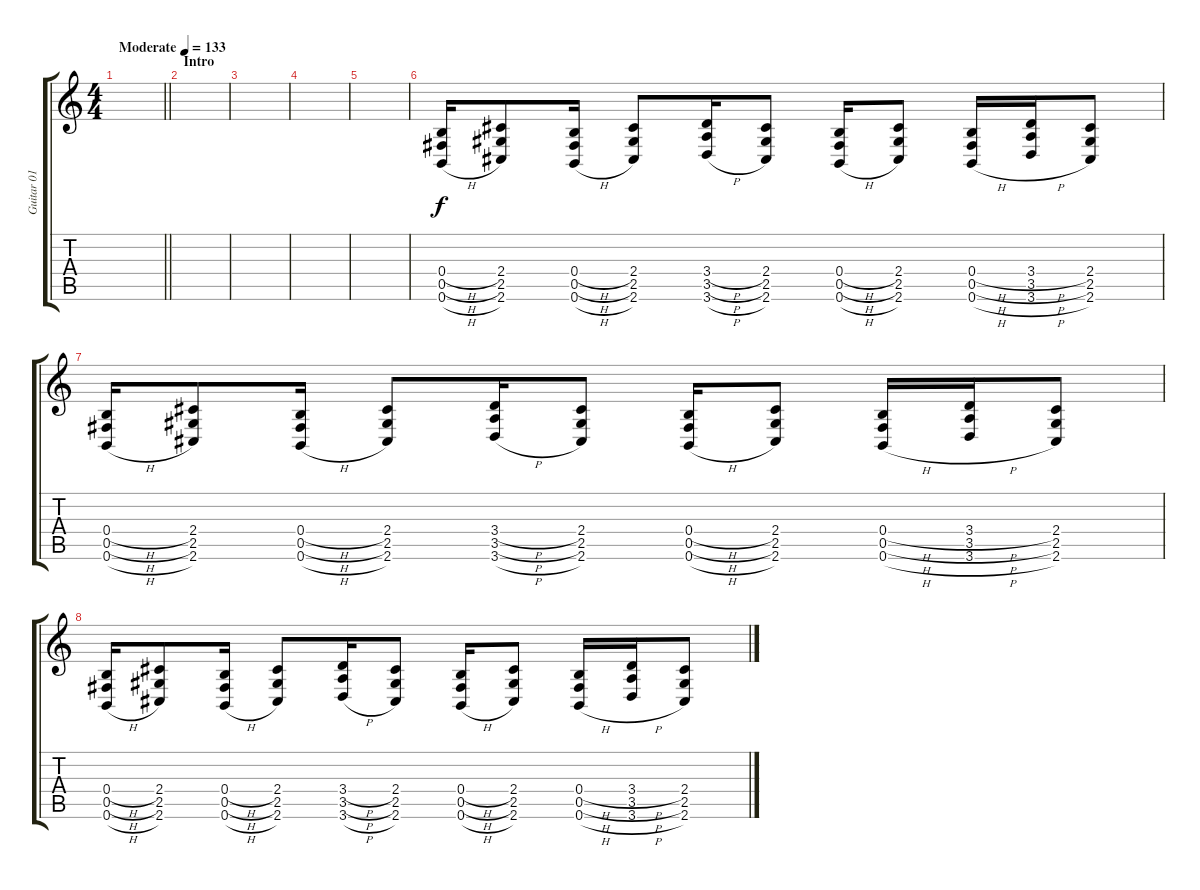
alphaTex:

\track ("Guitar 01" "Guitar 01") {instrument overdrivenguitar}
\staff {score tabs}
\tuning (Db4 Ab3 E3 B2 Gb2 B1) {hide}
\ts (4 4)
\tempo (133 "Moderate")
\clef g2
\barLineRight lightlight
\ks c
|
\section ("" "Intro")
|
|
|
|
(0.4{h} 0.5{h} 0.6{h}).16 (2.4 2.5 2.6).8 (0.4{h} 0.5{h} 0.6{h}).16 (2.4 2.5 2.6).8 (3.4{h} 3.5{h} 3.6{h}).16 (2.4 2.5 2.6).8 (0.4{h} 0.5{h} 0.6{h}).16 (2.4 2.5 2.6).8 (0.4{h} 0.5{h} 0.6{h}).16 (3.4{h} 3.5{h} 3.6{h}).16 (2.4 2.5 2.6).8 |
(0.4{h} 0.5{h} 0.6{h}).16 (2.4 2.5 2.6).8 (0.4{h} 0.5{h} 0.6{h}).16 (2.4 2.5 2.6).8 (3.4{h} 3.5{h} 3.6{h}).16 (2.4 2.5 2.6).8 (0.4{h} 0.5{h} 0.6{h}).16 (2.4 2.5 2.6).8 (0.4{h} 0.5{h} 0.6{h}).16 (3.4{h} 3.5{h} 3.6{h}).16 (2.4 2.5 2.6).8 |
(0.4{h} 0.5{h} 0.6{h}).16 (2.4 2.5 2.6).8 (0.4{h} 0.5{h} 0.6{h}).16 (2.4 2.5 2.6).8 (3.4{h} 3.5{h} 3.6{h}).16 (2.4 2.5 2.6).8 (0.4{h} 0.5{h} 0.6{h}).16 (2.4 2.5 2.6).8 (0.4{h} 0.5{h} 0.6{h}).16 (3.4{h} 3.5{h} 3.6{h}).16 (2.4 2.5 2.6).8
